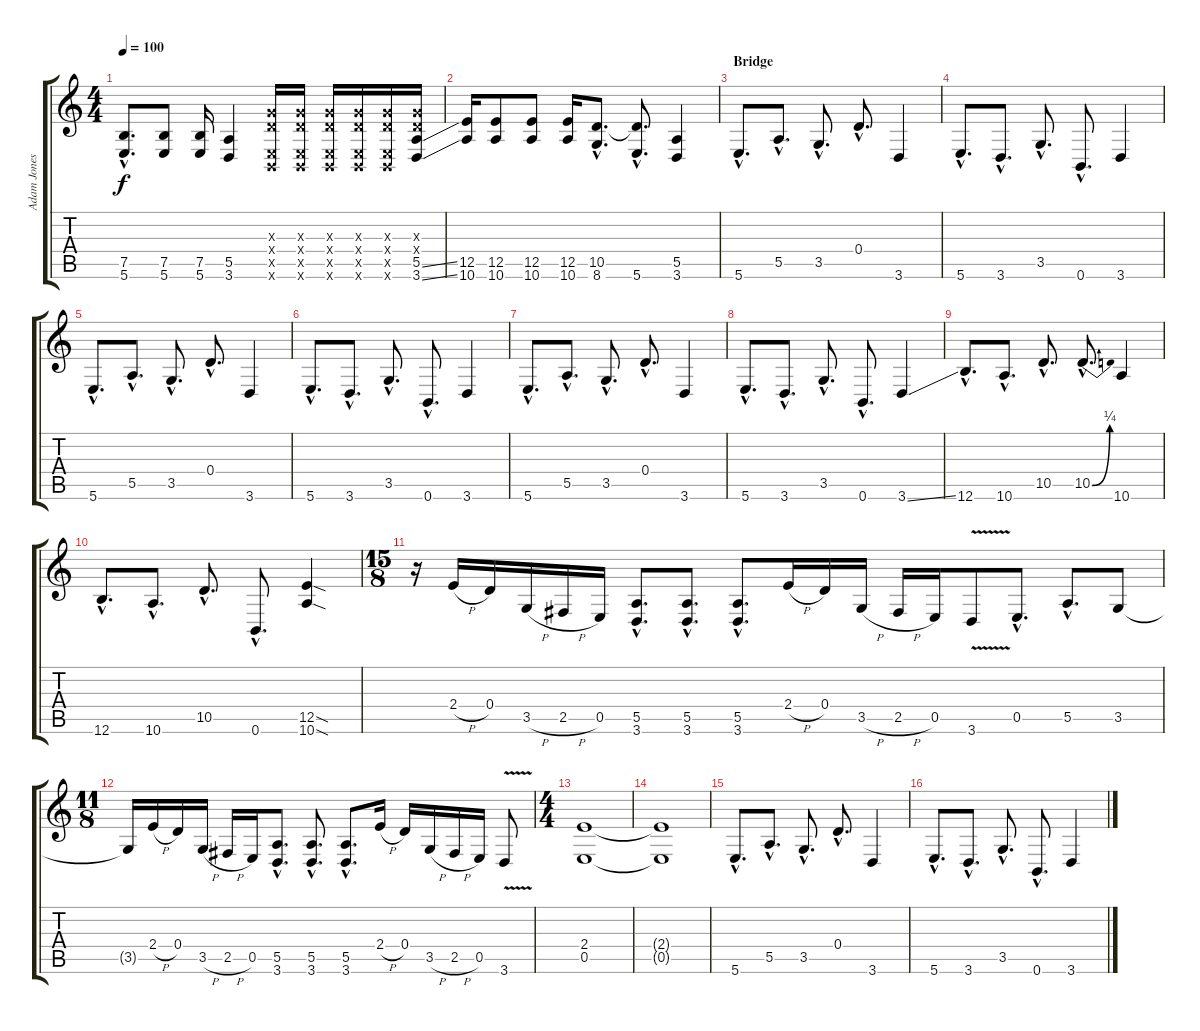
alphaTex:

\track ("Adam Jones - Guitar" "Adam Jones") {instrument distortionguitar}
\staff {score tabs}
\tuning (E4 B3 G3 D3 E2 B1) {hide}
\ts (4 4)
\tempo 100
\clef g2
\ks c
(7.5{hac} 5.6{hac}).8{d dy f} (7.5 5.6).8 (7.5 5.6).16 (5.5 3.6).4 (0.3{x} 0.4{x} 0.5{x} 0.6{x}).16 (0.3{x} 0.4{x} 0.5{x} 0.6{x}).16 (0.3{x} 0.4{x} 0.5{x} 0.6{x}).16 (0.3{x} 0.4{x} 0.5{x} 0.6{x}).16 (0.3{x} 0.4{x} 0.5{x} 0.6{x}).16 (0.3{x} 0.4{x} 5.5{ss} 3.6{ss}).16 |
(12.5 10.6).16 (12.5 10.6).8 (12.5 10.6).8 (12.5 10.6).16 (10.5{hac} 8.6{hac}).8{d} (10.5{hac t} 5.6{hac}).8{d} (5.5 3.6).4 |
\section ("" "Bridge")
5.6{hac}.8{d} 5.5{hac}.8{d} 3.5{hac}.8{d} 0.4{hac}.8{d} 3.6.4 |
5.6{hac}.8{d} 3.6{hac}.8{d} 3.5{hac}.8{d} 0.6{hac}.8{d} 3.6.4 |
5.6{hac}.8{d} 5.5{hac}.8{d} 3.5{hac}.8{d} 0.4{hac}.8{d} 3.6.4 |
5.6{hac}.8{d} 3.6{hac}.8{d} 3.5{hac}.8{d} 0.6{hac}.8{d} 3.6.4 |
5.6{hac}.8{d} 5.5{hac}.8{d} 3.5{hac}.8{d} 0.4{hac}.8{d} 3.6.4 |
5.6{hac}.8{d} 3.6{hac}.8{d} 3.5{hac}.8{d} 0.6{hac}.8{d} 3.6{ss}.4 |
12.6{hac}.8{d} 10.6{hac}.8{d} 10.5{hac}.8{d} 10.5{be (bend 0 0 60 1) hac}.8{d} 10.6.4 |
12.6{hac}.8{d} 10.6{hac}.8{d} 10.5{hac}.8{d} 0.6{hac}.8{d} (12.5{sod} 10.6{sod}).4 |
\ts (15 8)
r.16 2.4{h}.16 0.4.16 3.5{h}.16 2.5{h}.16 0.5.16 (5.5{hac} 3.6{hac}).8{d} (5.5{hac} 3.6{hac}).8{d} (5.5{hac} 3.6{hac}).8{d} 2.4{h}.16 0.4.16 3.5{h}.16 2.5{h}.16 0.5.16 3.6{v}.8 0.5{hac}.8{d} 5.5{hac}.8{d} 3.5.8 |
\ts (11 8)
3.5{t}.16 2.4{h}.16 0.4.16 3.5{h}.16 2.5{h}.16 0.5.16 (5.5{hac} 3.6{hac}).8{d} (5.5{hac} 3.6{hac}).8{d} (5.5{hac} 3.6{hac}).8{d} 2.4{h}.16 0.4.16 3.5{h}.16 2.5{h}.16 0.5.16 3.6{v}.8 |
\ts (4 4)
(2.4 0.5).1 |
(2.4{t} 0.5{t}).1 |
5.6{hac}.8{d} 5.5{hac}.8{d} 3.5{hac}.8{d} 0.4{hac}.8{d} 3.6.4 |
5.6{hac}.8{d} 3.6{hac}.8{d} 3.5{hac}.8{d} 0.6{hac}.8{d} 3.6.4
